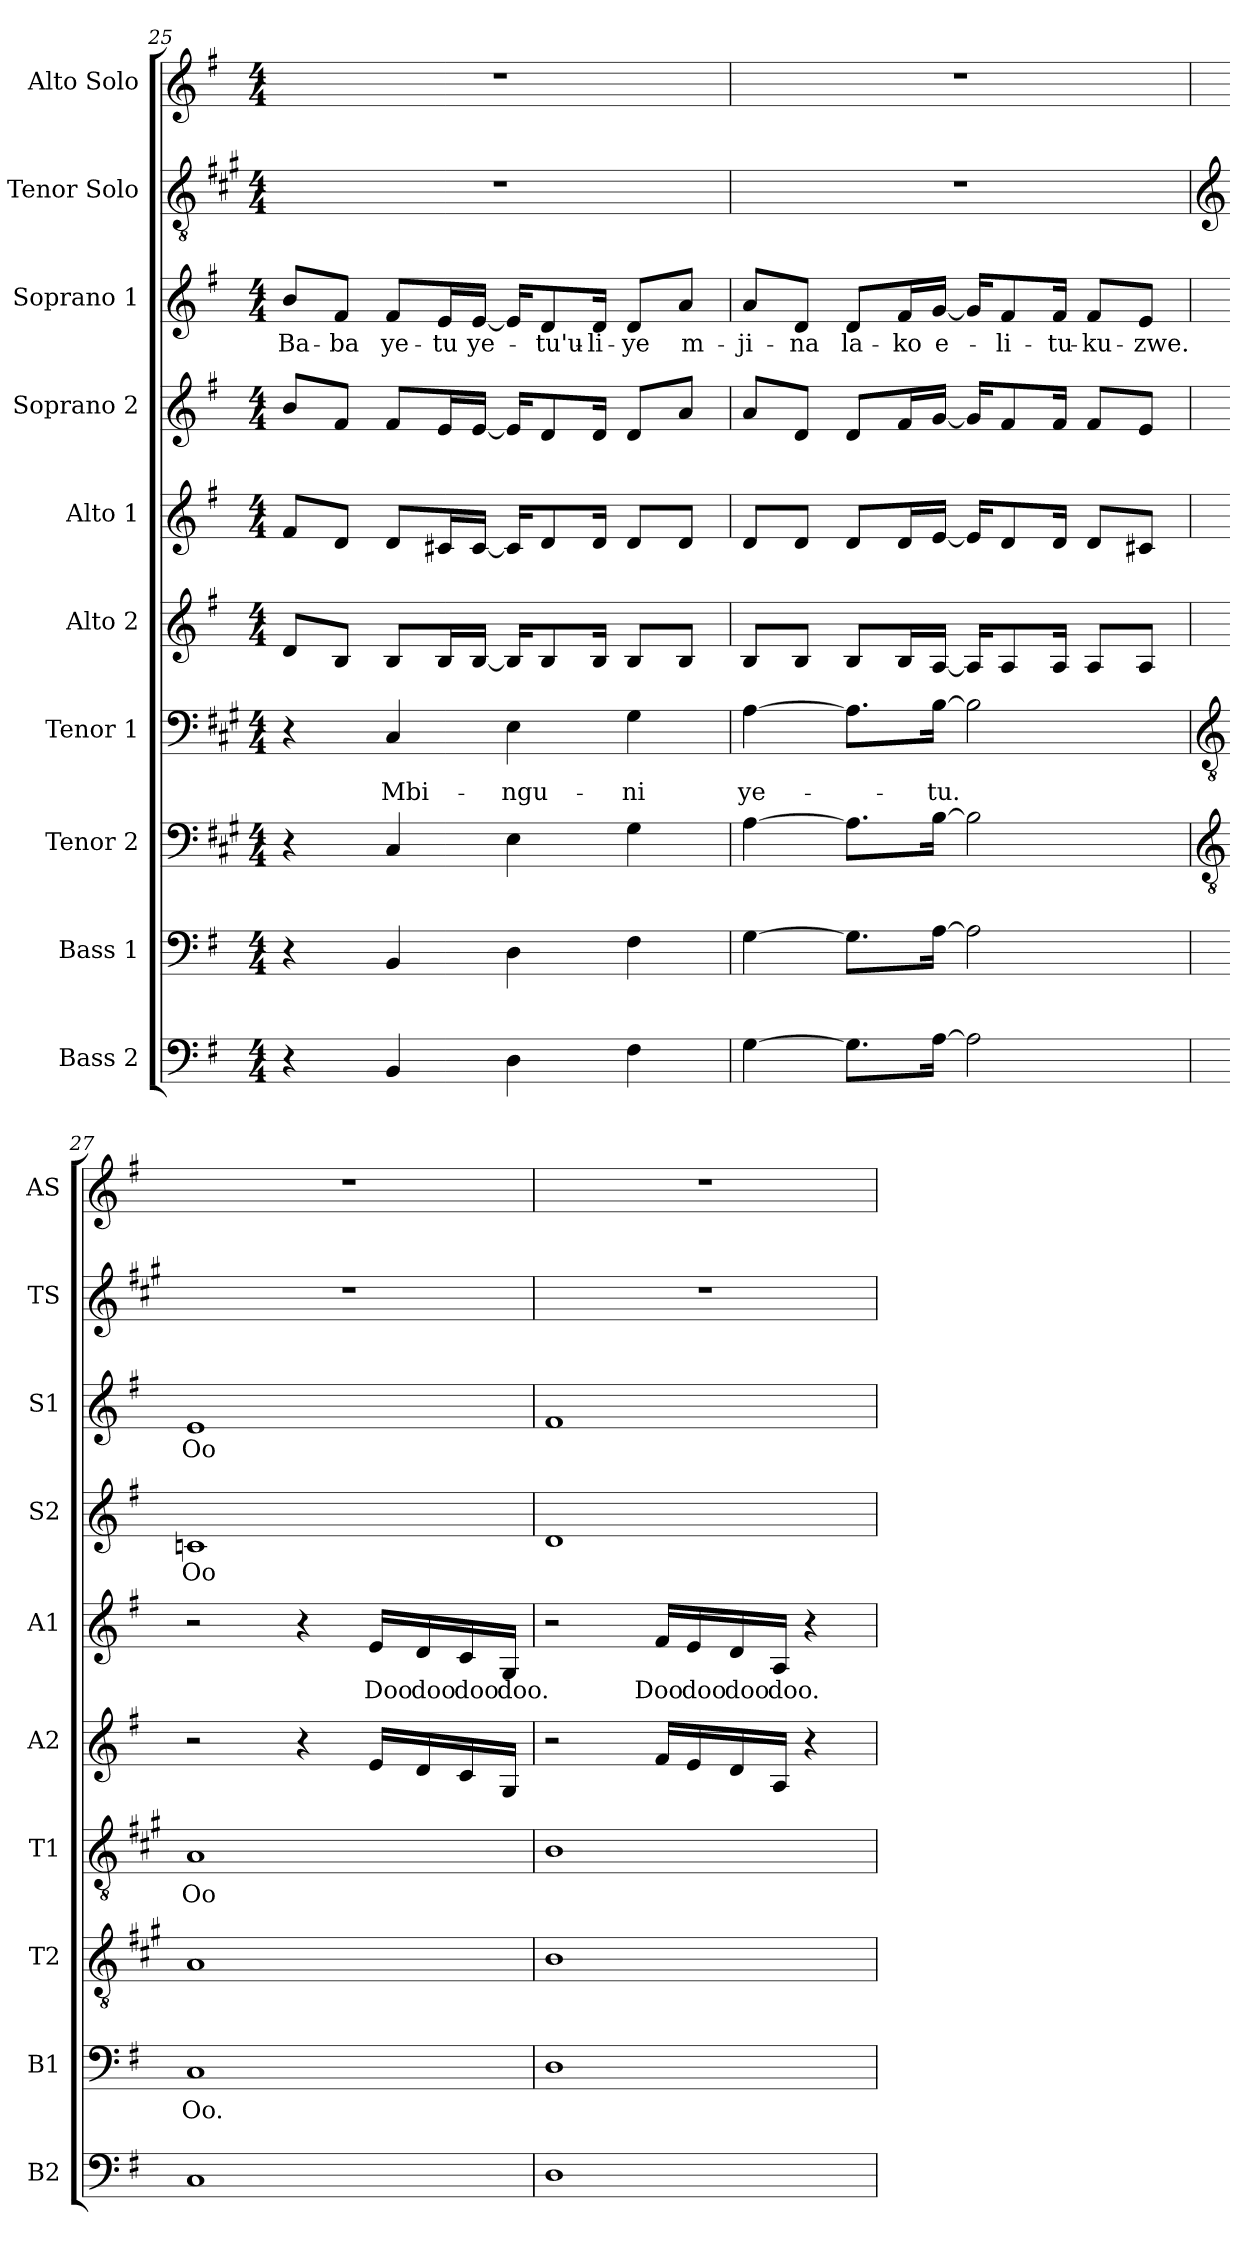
**kern	**kern	**text	**kern	**kern	**text	**kern	**kern	**text	**kern	**text	**kern	**text	**kern	**kern
*part10	*part9	*part9	*part8	*part7	*part7	*part6	*part5	*part5	*part4	*part4	*part3	*part3	*part2	*part1
*staff10	*staff9	*staff9	*staff8	*staff7	*staff7	*staff6	*staff5	*staff5	*staff4	*staff4	*staff3	*staff3	*staff2	*staff1
*I"Bass 2	*I"Bass 1	*	*I"Tenor 2	*I"Tenor 1	*	*I"Alto 2	*I"Alto 1	*	*I"Soprano 2	*	*I"Soprano 1	*	*I"Tenor Solo	*I"Alto Solo
*I'B2	*I'B1	*	*I'T2	*I'T1	*	*I'A2	*I'A1	*	*I'S2	*	*I'S1	*	*I'TS	*I'AS
!!LO:PB:g=z
*clefF4	*clefF4	*	*clefF4	*clefF4	*	*clefG2	*clefG2	*	*clefG2	*	*clefG2	*	*clefGv2	*clefG2
*	*	*	*ITrd1c2	*ITrd1c2	*	*	*	*	*	*	*	*	*ITrd1c2	*
*k[f#]	*k[f#]	*	*k[f#]	*k[f#]	*	*k[f#]	*k[f#]	*	*k[f#]	*	*k[f#]	*	*k[f#]	*k[f#]
*M4/4	*M4/4	*	*M4/4	*M4/4	*	*M4/4	*M4/4	*	*M4/4	*	*M4/4	*	*M4/4	*M4/4
=25	=25	=25	=25	=25	=25	=25	=25	=25	=25	=25	=25	=25	=25	=25
!	!	!	!	!	!	!	!	!	!	!	!	!LO:LY:b	!	!
4r	4r	.	4r	4r	.	8d/L	8f#/L	.	8b/L	.	8b/L	Ba-	1r	1r
!	!	!	!	!	!	!	!	!	!	!	!	!LO:LY:b	!	!
.	.	.	.	.	.	8B/J	8d/J	.	8f#/J	.	8f#/J	-ba	.	.
!	!	!	!	!	!LO:LY:b	!	!	!	!	!	!	!LO:LY:b	!	!
4BB/	4BB/	.	4BB/	4BB/	Mbi-	8B/L	8d/L	.	8f#/L	.	8f#/L	ye-	.	.
!	!	!	!	!	!	!	!	!	!	!	!	!LO:LY:b	!	!
.	.	.	.	.	.	16B/L	16c#X/L	.	16e/L	.	16e/L	-tu	.	.
!	!	!	!	!	!	!	!	!	!	!	!	!LO:LY:b	!	!
.	.	.	.	.	.	[16B/JJ	[16c#/JJ	.	[16e/JJ	.	[16e/JJ	ye-	.	.
!	!	!	!	!	!LO:LY:b	!	!	!	!	!	!	!	!	!
4D\	4D\	.	4D\	4D\	-ngu-	16B/KL]	16c#/KL]	.	16e/KL]	.	16e/KL]	.	.	.
!	!	!	!	!	!	!	!	!	!	!	!	!LO:LY:b	!	!
.	.	.	.	.	.	8B/	8d/	.	8d/	.	8d/	-tu'u-	.	.
!	!	!	!	!	!	!	!	!	!	!	!	!LO:LY:b	!	!
.	.	.	.	.	.	16B/Jk	16d/Jk	.	16d/Jk	.	16d/Jk	-li-	.	.
!	!	!	!	!	!LO:LY:b	!	!	!	!	!	!	!LO:LY:b	!	!
4F#\	4F#\	.	4F#\	4F#\	-ni	8B/L	8d/L	.	8d/L	.	8d/L	-ye	.	.
!	!	!	!	!	!	!	!	!	!	!	!	!LO:LY:b	!	!
.	.	.	.	.	.	8B/J	8d/J	.	8a/J	.	8a/J	m-	.	.
=26	=26	=26	=26	=26	=26	=26	=26	=26	=26	=26	=26	=26	=26	=26
!	!	!	!	!	!LO:LY:b	!	!	!	!	!	!	!LO:LY:b	!	!
[4G\	[4G\	.	[4G\	[4G\	ye-	8B/L	8d/L	.	8a/L	.	8a/L	-ji-	1r	1r
!	!	!	!	!	!	!	!	!	!	!	!	!LO:LY:b	!	!
.	.	.	.	.	.	8B/J	8d/J	.	8d/J	.	8d/J	-na	.	.
!	!	!	!	!	!	!	!	!	!	!	!	!LO:LY:b	!	!
8.G\L]	8.G\L]	.	8.G\L]	8.G\L]	.	8B/L	8d/L	.	8d/L	.	8d/L	la-	.	.
!	!	!	!	!	!	!	!	!	!	!	!	!LO:LY:b	!	!
.	.	.	.	.	.	16B/L	16d/L	.	16f#/L	.	16f#/L	-ko	.	.
!	!	!	!	!	!LO:LY:b	!	!	!	!	!	!	!LO:LY:b	!	!
[16A\Jk	[16A\Jk	.	[16A\Jk	[16A\Jk	-tu.	[16A/JJ	[16e/JJ	.	[16g/JJ	.	[16g/JJ	e-	.	.
2A\]	2A\]	.	2A\]	2A\]	.	16A/KL]	16e/KL]	.	16g/KL]	.	16g/KL]	.	.	.
!	!	!	!	!	!	!	!	!	!	!	!	!LO:LY:b	!	!
.	.	.	.	.	.	8A/	8d/	.	8f#/	.	8f#/	-li-	.	.
!	!	!	!	!	!	!	!	!	!	!	!	!LO:LY:b	!	!
.	.	.	.	.	.	16A/Jk	16d/Jk	.	16f#/Jk	.	16f#/Jk	-tu-	.	.
!	!	!	!	!	!	!	!	!	!	!	!	!LO:LY:b	!	!
.	.	.	.	.	.	8A/L	8d/L	.	8f#/L	.	8f#/L	-ku-	.	.
!	!	!	!	!	!	!	!	!	!	!	!	!LO:LY:b	!	!
.	.	.	.	.	.	8A/J	8c#X/J	.	8e/J	.	8e/J	-zwe.	.	.
!!LO:PB:g=z
=27	=27	=27	=27	=27	=27	=27	=27	=27	=27	=27	=27	=27	=27	=27
*	*	*	*clefGv2	*clefGv2	*	*	*	*	*	*	*	*	*clefG2	*
!	!	!LO:LY:b	!	!	!LO:LY:b	!	!	!	!	!LO:LY:b	!	!LO:LY:b	!	!
1C	1C	Oo.	1G	1G	Oo	2r	2r	.	1cn	Oo	1e	Oo	1r	1r
.	.	.	.	.	.	4r	4r	.	.	.	.	.	.	.
!	!	!	!	!	!	!	!	!LO:LY:b	!	!	!	!	!	!
.	.	.	.	.	.	16e/LL	16e/LL	Doo	.	.	.	.	.	.
!	!	!	!	!	!	!	!	!LO:LY:b	!	!	!	!	!	!
.	.	.	.	.	.	16d/	16d/	doo	.	.	.	.	.	.
!	!	!	!	!	!	!	!	!LO:LY:b	!	!	!	!	!	!
.	.	.	.	.	.	16c/	16c/	doo	.	.	.	.	.	.
!	!	!	!	!	!	!	!	!LO:LY:b	!	!	!	!	!	!
.	.	.	.	.	.	16G/JJ	16G/JJ	doo.	.	.	.	.	.	.
=28	=28	=28	=28	=28	=28	=28	=28	=28	=28	=28	=28	=28	=28	=28
1D	1D	.	1A	1A	.	2r	2r	.	1d	.	1f#	.	1r	1r
!	!	!	!	!	!	!	!	!LO:LY:b	!	!	!	!	!	!
.	.	.	.	.	.	16f#/LL	16f#/LL	Doo	.	.	.	.	.	.
!	!	!	!	!	!	!	!	!LO:LY:b	!	!	!	!	!	!
.	.	.	.	.	.	16e/	16e/	doo	.	.	.	.	.	.
!	!	!	!	!	!	!	!	!LO:LY:b	!	!	!	!	!	!
.	.	.	.	.	.	16d/	16d/	doo	.	.	.	.	.	.
!	!	!	!	!	!	!	!	!LO:LY:b	!	!	!	!	!	!
.	.	.	.	.	.	16A/JJ	16A/JJ	doo.	.	.	.	.	.	.
.	.	.	.	.	.	4r	4r	.	.	.	.	.	.	.
=	=	=	=	=	=	=	=	=	=	=	=	=	=	=
*-	*-	*-	*-	*-	*-	*-	*-	*-	*-	*-	*-	*-	*-	*-
